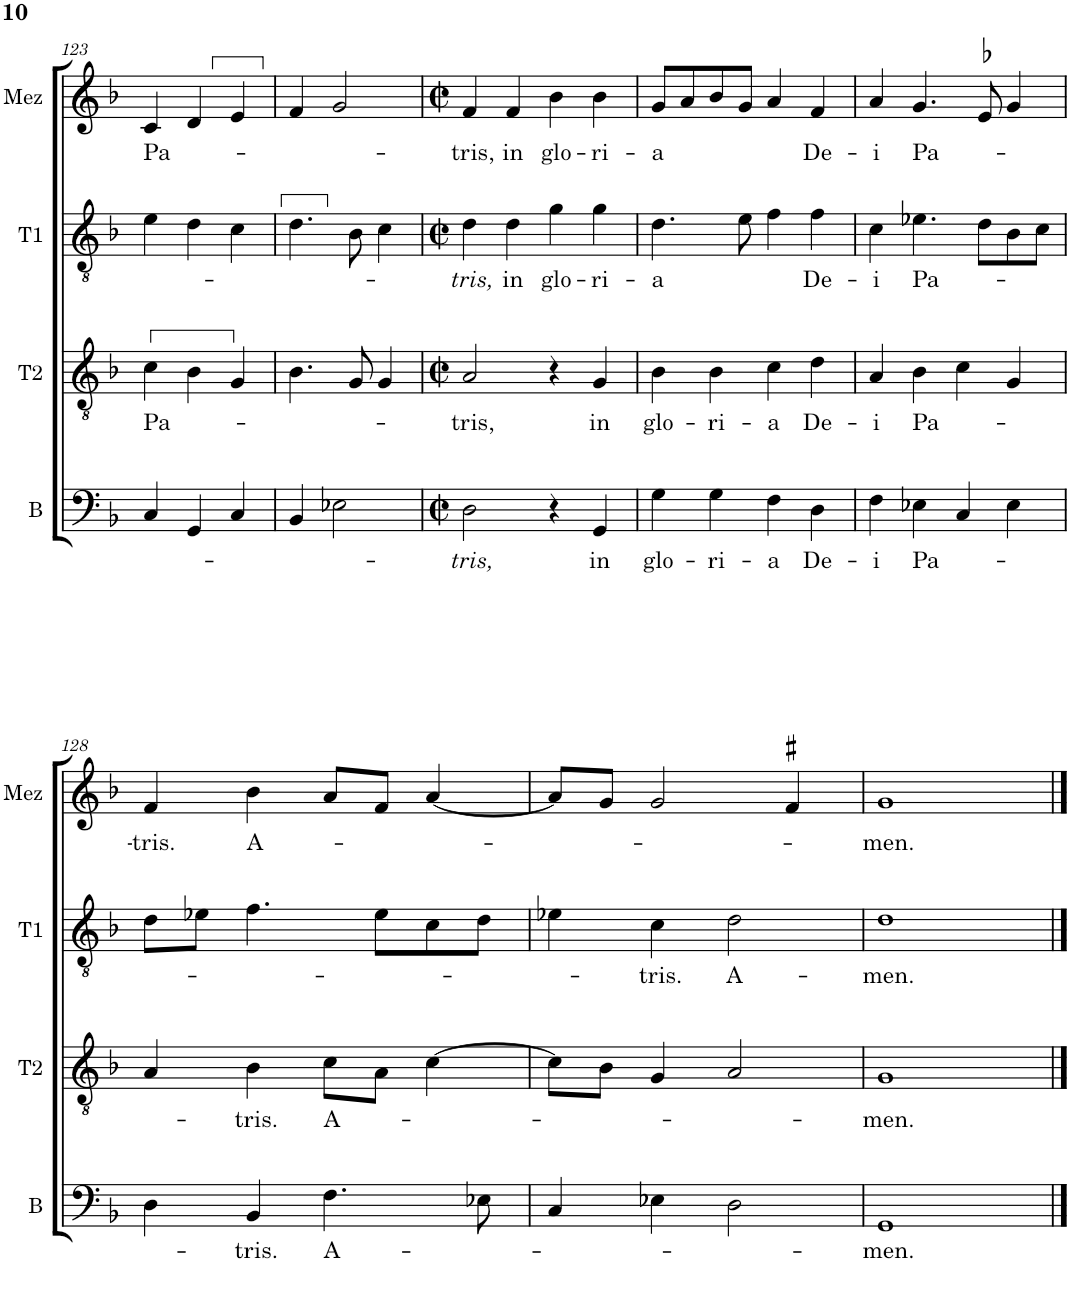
**kern	**text	**kern	**text	**kern	**text	**kern	**text
*part4	*part4	*part3	*part3	*part2	*part2	*part1	*part1
*staff4	*staff4	*staff3	*staff3	*staff2	*staff2	*staff1	*staff1
*I"B	*	*I"T2	*	*I"T1	*	*I"Mez	*
*I'B	*	*I'T2	*	*I'T1	*	*I'Mez	*
!!LO:PB:g=z
*clefF4	*	*clefGv2	*	*clefGv2	*	*clefG2	*
*	*	*	*	*Trd4c7	*	*	*
*k[b-]	*	*k[b-]	*	*k[b-]	*	*k[b-]	*
*M3/4	*	*M3/4	*	*M3/4	*	*M3/4	*
=123	=123	=123	=123	=123	=123	=123	=123
!	!	!	!LO:LY:b	!	!	!	!LO:LY:b
4C/	.	4c\	Pa-	4e\	.	4c/	Pa-
4GG/	.	4B-\	.	4d\	.	4d/	.
4C/	.	4G/	.	4c\	.	4e/	.
=124	=124	=124	=124	=124	=124	=124	=124
4BB-/	.	4.B-\	.	4.d\	.	4f/	.
2E-X\	.	.	.	.	.	2g/	.
.	.	8G/	.	8B-\	.	.	.
.	.	4G/	.	4c\	.	.	.
=125	=125	=125	=125	=125	=125	=125	=125
*M2/2	*	*M2/2	*	*M2/2	*	*M2/2	*
*met(c|)	*	*met(c|)	*	*met(c|)	*	*met(c|)	*
!	!LO:LY:b	!	!LO:LY:b	!	!LO:LY:b	!	!LO:LY:b
2D\	-tris,	2A/	-tris,	4d\	-tris,	4f/	-tris,
!	!	!	!	!	!LO:LY:b	!	!LO:LY:b
.	.	.	.	4d\	in	4f/	in
!	!	!	!	!	!LO:LY:b	!	!LO:LY:b
4r	.	4r	.	4g\	glo-	4b-\	glo-
!	!LO:LY:b	!	!LO:LY:b	!	!LO:LY:b	!	!LO:LY:b
4GG/	in	4G/	in	4g\	-ri-	4b-\	-ri-
=126	=126	=126	=126	=126	=126	=126	=126
!	!LO:LY:b	!	!LO:LY:b	!	!LO:LY:b	!	!LO:LY:b
4G\	glo-	4B-\	glo-	4.d\	-a	8g/L	-a
.	.	.	.	.	.	8a/	.
!	!LO:LY:b	!	!LO:LY:b	!	!	!	!
4G\	-ri-	4B-\	-ri-	.	.	8b-/	.
.	.	.	.	8e\	.	8g/J	.
!	!LO:LY:b	!	!LO:LY:b	!	!	!	!
4F\	-a	4c\	-a	4f\	.	4a/	.
!	!LO:LY:b	!	!LO:LY:b	!	!LO:LY:b	!	!LO:LY:b
4D\	De-	4d\	De-	4f\	De-	4f/	De-
=127	=127	=127	=127	=127	=127	=127	=127
!	!LO:LY:b	!	!LO:LY:b	!	!LO:LY:b	!	!LO:LY:b
4F\	-i	4A/	-i	4c\	-i	4a/	-i
!	!LO:LY:b	!	!LO:LY:b	!	!LO:LY:b	!	!LO:LY:b
4E-X\	Pa-	4B-\	Pa-	4.e-X\	Pa-	4.g/	Pa-
4C/	.	4c\	.	.	.	.	.
.	.	.	.	8d\L	.	8e-X/	.
4E-\	.	4G/	.	8B-\	.	4g/	.
.	.	.	.	8c\J	.	.	.
!!LO:LB:g=z
=128	=128	=128	=128	=128	=128	=128	=128
!	!	!	!	!	!	!	!LO:LY:b
4D\	.	4A/	.	8d\L	.	4f/	-tris.
.	.	.	.	8e-X\J	.	.	.
!	!LO:LY:b	!	!LO:LY:b	!	!	!	!LO:LY:b
4BB-/	-tris.	4B-\	-tris.	4.f\	.	4b-\	A-
!	!LO:LY:b	!	!LO:LY:b	!	!	!	!
4.F\	A-	8c\L	A-	.	.	8a/L	.
.	.	8A\J	.	8e-\L	.	8f/J	.
.	.	[4c\	.	8c\	.	[4a/	.
8E-X\	.	.	.	8d\J	.	.	.
=129	=129	=129	=129	=129	=129	=129	=129
4C/	.	8c\L]	.	4e-X\	.	8a/L]	.
.	.	8B-\J	.	.	.	8g/J	.
!	!	!	!	!	!LO:LY:b	!	!
4E-X\	.	4G/	.	4c\	tris.	2g/	.
!	!	!	!	!	!LO:LY:b	!	!
2D\	.	2A/	.	2d\	A-	.	.
.	.	.	.	.	.	4f#X/	.
=130	=130	=130	=130	=130	=130	=130	=130
!	!LO:LY:b	!	!LO:LY:b	!	!LO:LY:b	!	!LO:LY:b
1GG	-men.	1G	-men.	1d	-men.	1g	-men.
==	==	==	==	==	==	==	==
*-	*-	*-	*-	*-	*-	*-	*-
